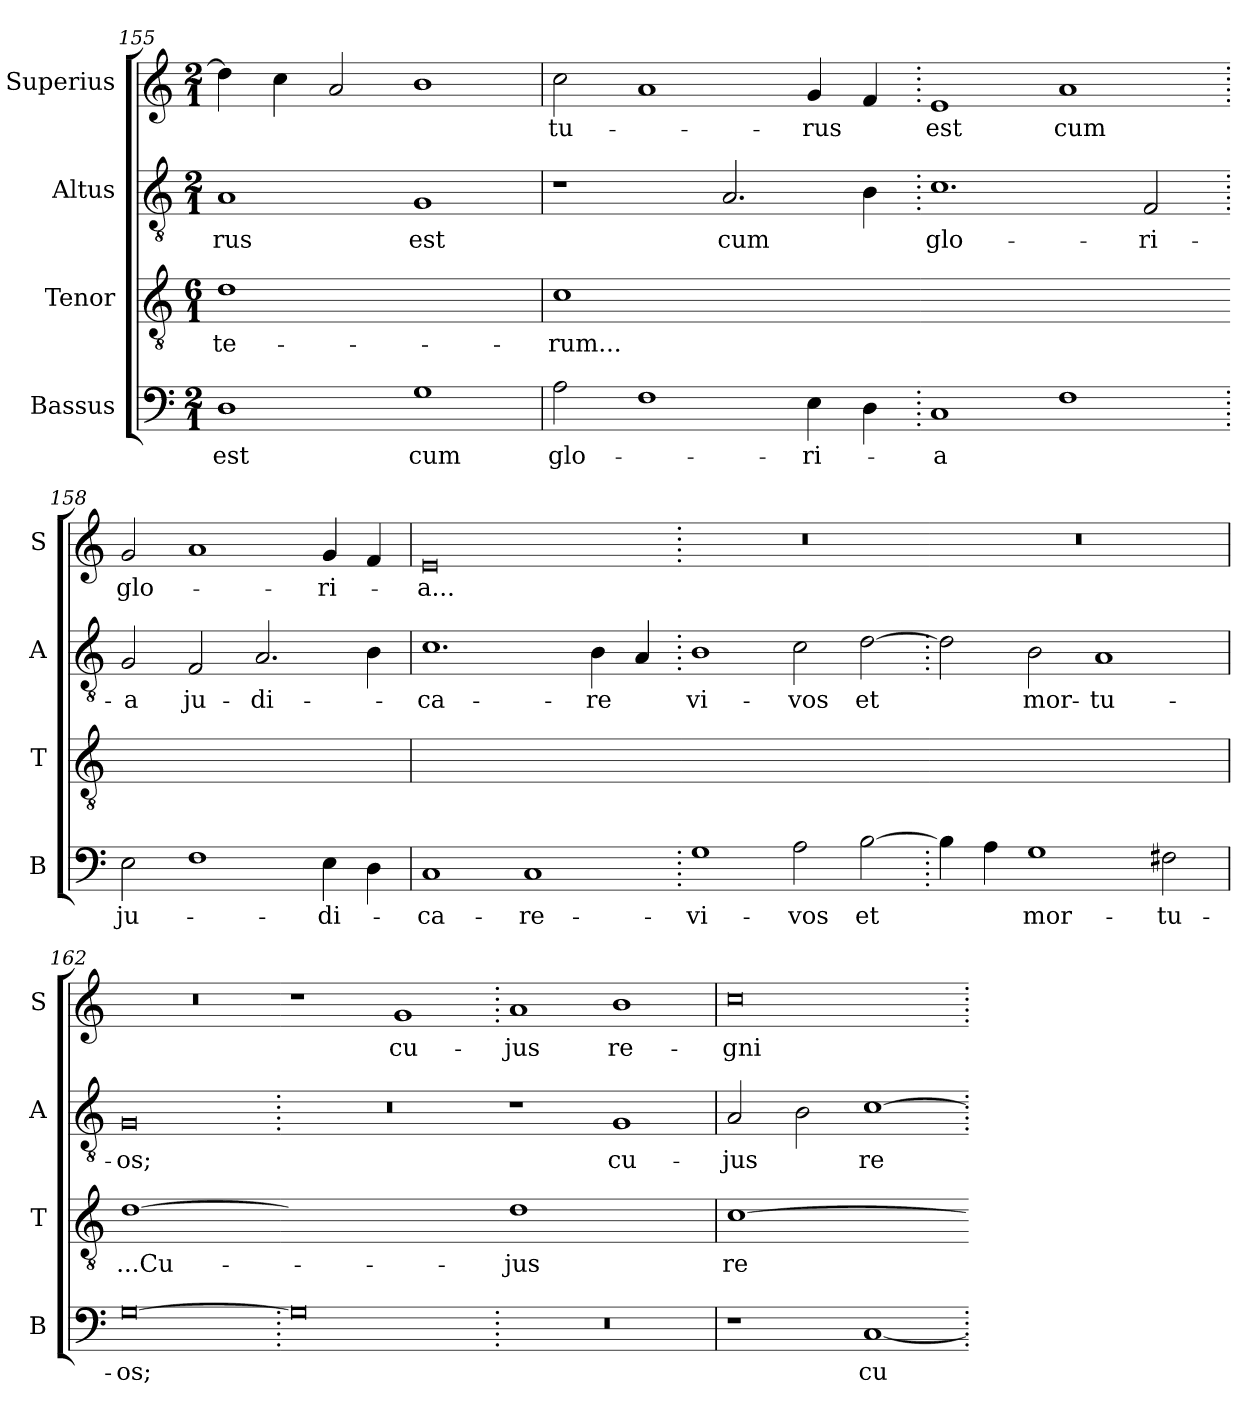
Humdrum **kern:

**kern	**text	**kern	**text	**kern	**text	**kern	**text
*part4	*part4	*part3	*part3	*part2	*part2	*part1	*part1
*staff4	*staff4	*staff3	*staff3	*staff2	*staff2	*staff1	*staff1
*I"Bassus	*	*I"Tenor	*	*I"Altus	*	*I"Superius	*
*I'B	*	*I'T	*	*I'A	*	*I'S	*
*clefF4	*	*clefGv2	*	*clefGv2	*	*clefG2	*
*k[]	*	*k[]	*	*k[]	*	*k[]	*
*M2/1	*	*M6/1	*	*M2/1	*	*M2/1	*
=155	=155	=155	=155	=155	=155	=155	=155
!	!	!LO:N:vis=1	!	!	!	!	!
1D	est	0d	-te-	1A	-rus	4dd\]	.
.	.	.	.	.	.	4cc\	.
.	.	.	.	.	.	2a/	.
1G	cum	.	.	1G	est	1b	.
=156	=156	=156	=156	=156	=156	=156	=156
!	!	!LO:N:vis=1	!	!	!	!	!
2A\	glo-	[y0c	-rum...	1r	.	2cc\	-tu-
1F	.	.	.	.	.	1a	.
.	.	.	.	2.A/	cum	.	.
4E\	-ri-	.	.	.	.	4g/	-rus
4D\	.	.	.	4B\	.	4f/	.
=157.	=157.	=157-	=157.	=157.	=157.	=157.	=157.
!	!	!LO:N:vis=1	!	!	!	!	!
1C	-a	0cyy_	.	1.c	glo-	1e	est
1F	.	.	.	.	.	1a	cum
.	.	.	.	2F/	-ri-	.	.
=158.	=158.	=158-	=158.	=158.	=158.	=158.	=158.
!	!	!LO:N:vis=1	!	!	!	!	!
2E\	ju-	0cyy]	.	2G/	-a	2g/	glo-
1F	.	.	.	2F/	ju-	1a	.
.	.	.	.	2.A/	-di-	.	.
4E\	-di-	.	.	.	.	4g/	-ri-
4D\	.	.	.	4B\	.	4f/	.
=159	=159	=159	=159	=159	=159	=159	=159
!	!	!LO:N:vis=1	!	!	!	!	!
1C	-ca-	0r	.	1.c	-ca-	0e	-a...
1C	-re-	.	.	.	.	.	.
.	.	.	.	4B\	-re	.	.
.	.	.	.	4A/	.	.	.
=160.	=160.	=160-	=160.	=160.	=160.	=160.	=160.
!	!	!LO:N:vis=1	!	!	!	!	!
1G	vi-	0ryy	.	1B	vi-	0r	.
2A\	-vos	.	.	2c\	-vos	.	.
[2B\	et	.	.	[2d\	et	.	.
=161.	=161.	=161-	=161.	=161.	=161.	=161.	=161.
!	!	!LO:N:vis=1	!	!	!	!	!
4B\]	.	0ryy	.	2d\]	.	0r	.
4A\	.	.	.	.	.	.	.
1G	mor-	.	.	2B\	mor-	.	.
.	.	.	.	1A	-tu-	.	.
2F#X\	-tu-	.	.	.	.	.	.
=162	=162	=162	=162	=162	=162	=162	=162
!	!	!LO:N:vis=1	!	!	!	!	!
[0G	-os;	[0d	...Cu-	0G	-os;	0r	.
=163.	=163.	=163-	=163.	=163.	=163.	=163.	=163.
!	!	!LO:N:vis=1	!	!	!	!	!
0G]	.	0dyy]	.	0r	.	1r	.
.	.	.	.	.	.	1g	cu-
=164.	=164.	=164-	=164.	=164.	=164.	=164.	=164.
!	!	!LO:N:vis=1	!	!	!	!	!
0r	.	0d	-jus	1r	.	1a	-jus
.	.	.	.	1G	cu-	1b	re-
=165	=165	=165	=165	=165	=165	=165	=165
!	!	!LO:N:vis=1	!	!	!	!	!
1r	.	[0c	re-	2A/	-jus	0cc	-gni
.	.	.	.	2B\	.	.	.
[1C	cu-	.	.	[1c	re-	.	.
=.	=.	=-	=.	=.	=.	=.	=.
*-	*-	*-	*-	*-	*-	*-	*-
